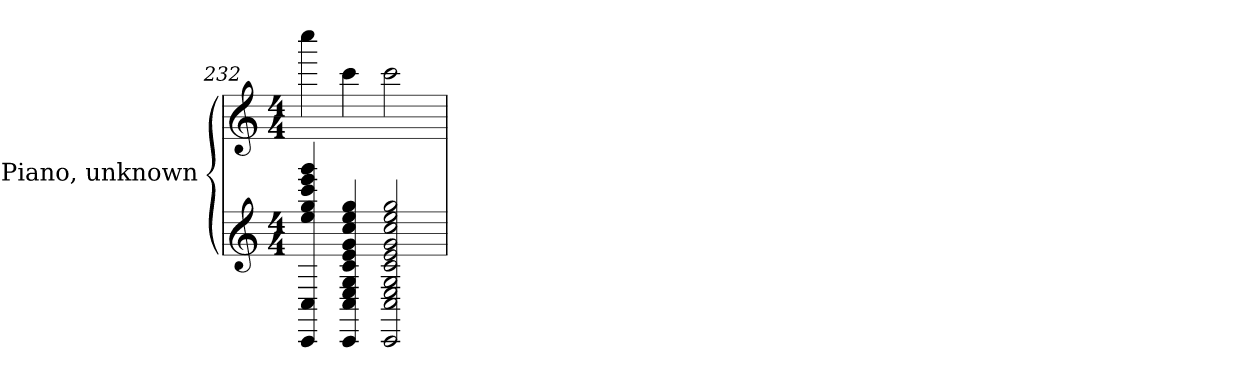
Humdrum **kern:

**kern	**kern
*part1	*part1
*staff2	*staff1
*I"Piano, unknown	*
*I'Pno.	*
!!LO:LB:g=z
*clefG2	*clefG2
*k[]	*k[]
*M4/4	*M4/4
=232	=232
4CC/ 4C/ 4ee/ 4gg/ 4ccc/ 4eee/ 4ggg/	4cccc\
4CC/ 4C/ 4E/ 4G/ 4c/ 4e/ 4g/ 4cc/ 4ee/ 4gg/	4ccc\
2CC/ 2C/ 2E/ 2G/ 2c/ 2e/ 2g/ 2cc/ 2ee/ 2gg/	2ccc\
=	=
*-	*-
